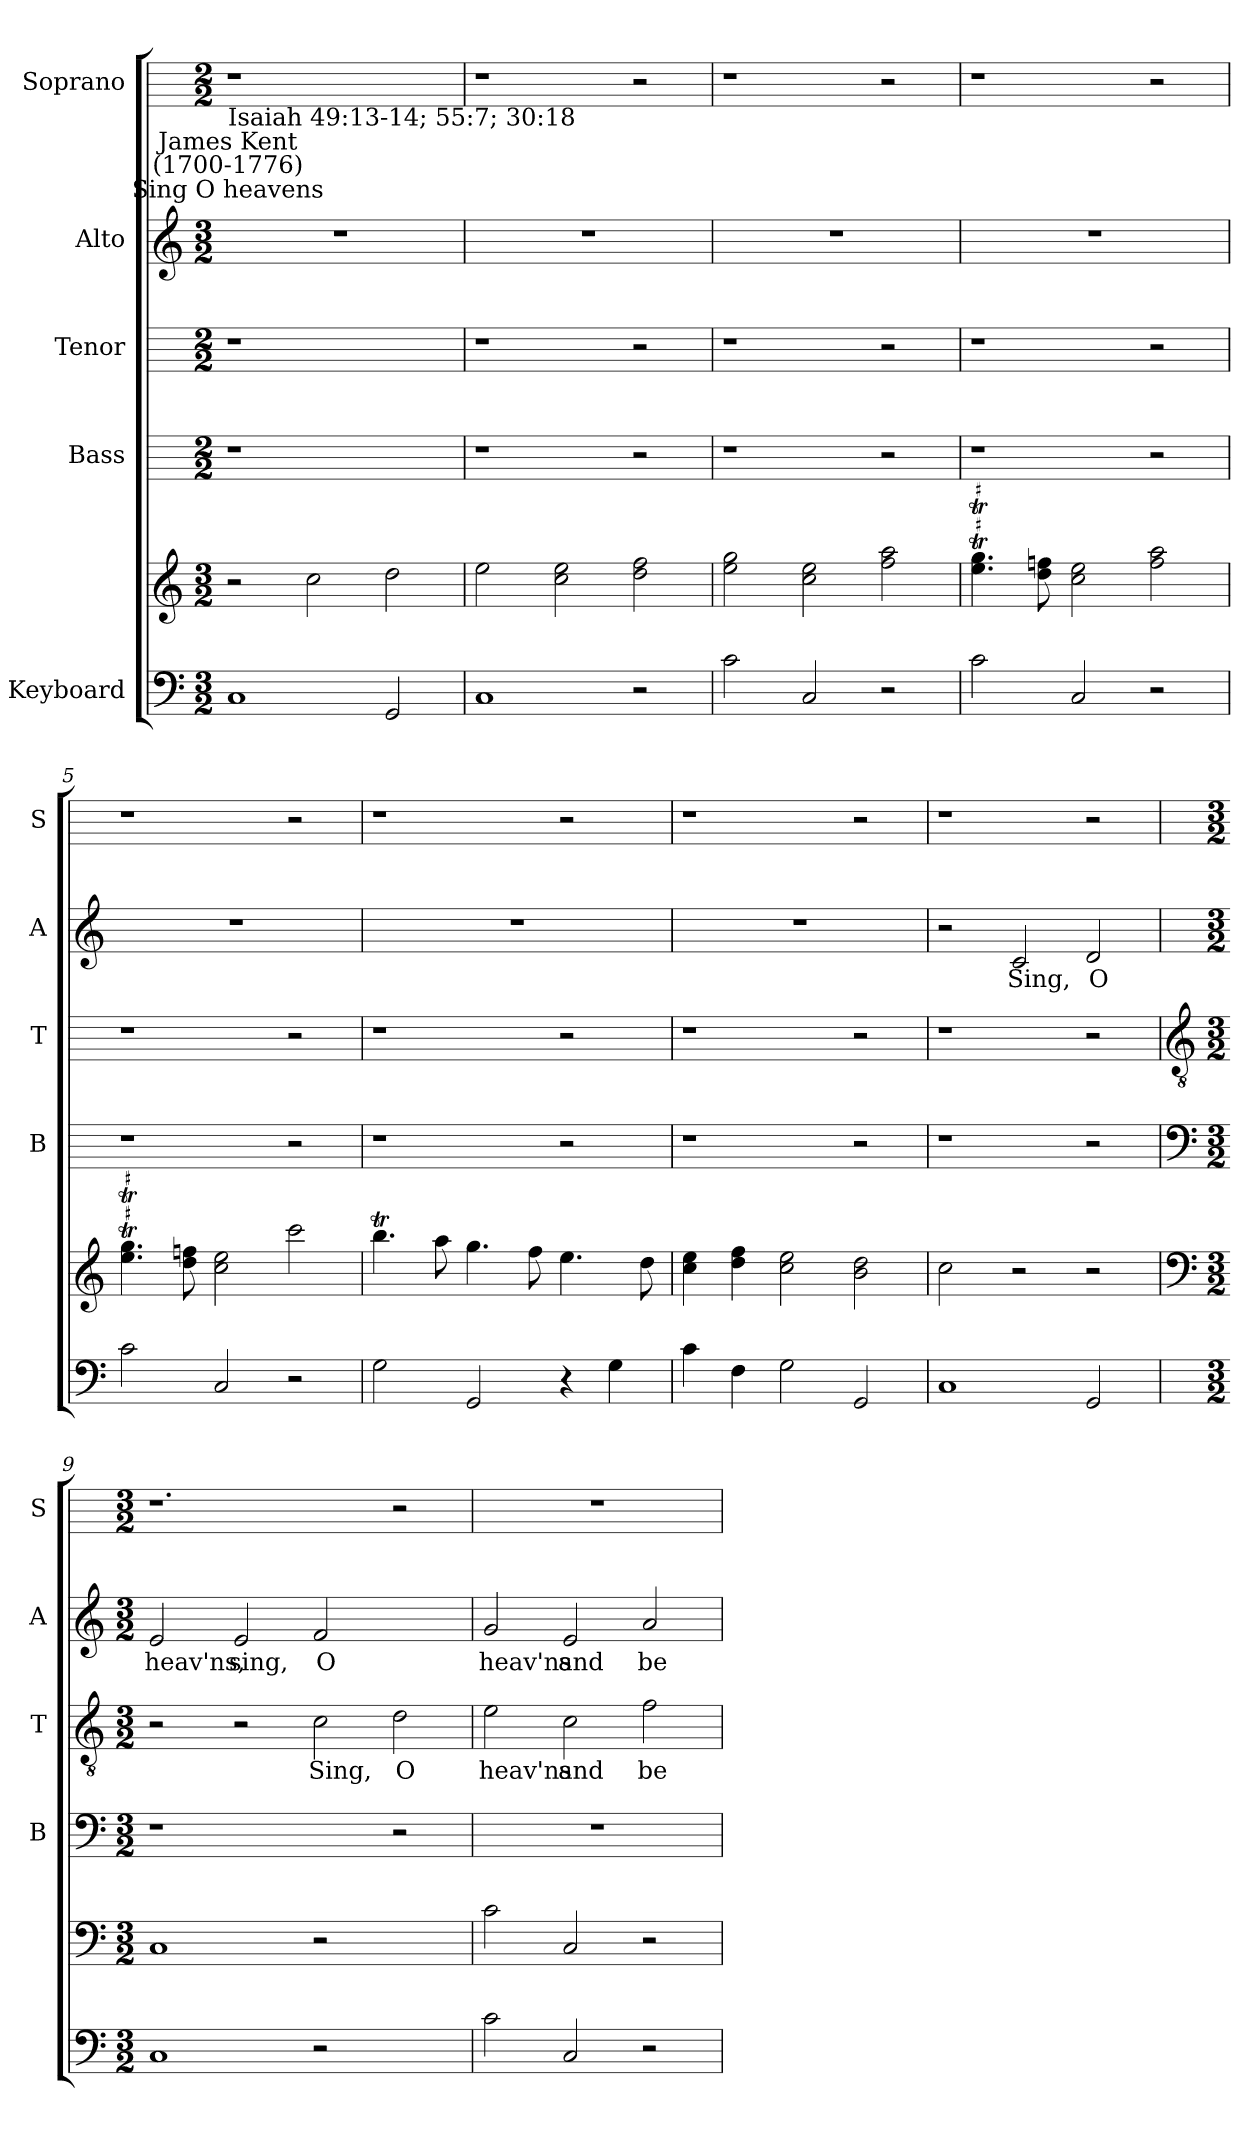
**kern	**kern	**kern	**kern	**text	**kern	**text	**kern
*part5	*part5	*part4	*part3	*part3	*part2	*part2	*part1
*staff6	*staff5	*staff4	*staff3	*staff3	*staff2	*staff2	*staff1
*I"Keyboard	*	*I"Bass	*I"Tenor	*	*I"Alto	*	*I"Soprano
*	*	*I'B	*I'T	*	*I'A	*	*I'S
*clefF4	*clefG2	*	*	*	*clefG2	*	*
*k[]	*k[]	*	*	*	*k[]	*	*
*C:	*C:	*	*	*	*C:	*	*
*M3/2	*M3/2	*M2/2	*M2/2	*	*M3/2	*	*M2/2
=1	=1	=1	=1	=1	=1	=1	=1
!	!	!	!	!	!LO:TX:a:cj:t=Sing O heavens	!	!
!	!	!	!	!	!LO:TX:a:cj:t=James Kent\n(1700-1776)	!	!
!	!	!	!	!	!LO:TX:a:t=Isaiah 49&colon;13-14; 55&colon;7; 30&colon;18	!	!
!	!	!	!	!	!LO:N:vis=1	!	!
1C	2r	1r	1r	.	1.r	.	1r
.	2cc	.	.	.	.	.	.
2GG	2dd	2ryy	2ryy	.	.	.	2ryy
=2	=2	=2	=2	=2	=2	=2	=2
!	!	!	!	!	!LO:N:vis=1	!	!
1C	2ee	1r	1r	.	1.r	.	1r
.	2cc 2ee	.	.	.	.	.	.
2r	2dd 2ff	2r	2r	.	.	.	2r
=3	=3	=3	=3	=3	=3	=3	=3
!	!	!	!	!	!LO:N:vis=1	!	!
2c	2ee 2gg	1r	1r	.	1.r	.	1r
2C	2cc 2ee	.	.	.	.	.	.
2r	2ff 2aa	2r	2r	.	.	.	2r
=4	=4	=4	=4	=4	=4	=4	=4
!	!	!	!	!	!LO:N:vis=1	!	!
2c	4.eeT 4.ggT	1r	1r	.	1.r	.	1r
.	8dd 8ff	.	.	.	.	.	.
2C	2cc 2ee	.	.	.	.	.	.
2r	2ff 2aa	2r	2r	.	.	.	2r
=5	=5	=5	=5	=5	=5	=5	=5
!	!	!	!	!	!LO:N:vis=1	!	!
2c	4.eeT 4.ggT	1r	1r	.	1.r	.	1r
.	8dd 8ff	.	.	.	.	.	.
2C	2cc 2ee	.	.	.	.	.	.
2r	2ccc	2r	2r	.	.	.	2r
=6	=6	=6	=6	=6	=6	=6	=6
!	!	!	!	!	!LO:N:vis=1	!	!
2G	4.bbt	1r	1r	.	1.r	.	1r
.	8aa	.	.	.	.	.	.
2GG	4.gg	.	.	.	.	.	.
.	8ff	.	.	.	.	.	.
4r	4.ee	2r	2r	.	.	.	2r
4G	.	.	.	.	.	.	.
.	8dd	.	.	.	.	.	.
=7	=7	=7	=7	=7	=7	=7	=7
!	!	!	!	!	!LO:N:vis=1	!	!
4c	4cc 4ee	1r	1r	.	1.r	.	1r
4F	4dd 4ff	.	.	.	.	.	.
2G	2cc 2ee	.	.	.	.	.	.
2GG	2b 2dd	2r	2r	.	.	.	2r
=8	=8	=8	=8	=8	=8	=8	=8
1C	2cc	1r	1r	.	2r	.	1r
!	!	!	!	!	!	!LO:LY:b	!
.	2r	.	.	.	2c	Sing,	.
!	!	!	!	!	!	!LO:LY:b	!
2GG	2r	2r	2r	.	2d	O	2r
!!LO:LB:g=z
=9	=9	=9	=9	=9	=9	=9	=9
*	*clefF4	*clefF4	*clefGv2	*	*	*	*
*k[]	*k[]	*k[]	*k[]	*	*	*	*
*C:	*C:	*C:	*C:	*	*	*	*
*M3/2	*M3/2	*M3/2	*M3/2	*	*M3/2	*	*M3/2
!	!	!LO:N:vis=1	!	!	!	!LO:LY:b	!
1C	1C	1.r	2r	.	2e	heav'ns,	1.r
!	!	!	!	!	!	!LO:LY:b	!
.	.	.	2r	.	2e	sing,	.
!	!	!	!	!LO:LY:b	!	!LO:LY:b	!
2r	2r	.	2c	Sing,	2f	O	.
!	!	!	!	!LO:LY:b	!	!	!
2ryy	2ryy	2r	2d	O	2ryy	.	2r
=10	=10	=10	=10	=10	=10	=10	=10
!	!	!LO:N:vis=1	!	!LO:LY:b	!	!LO:LY:b	!
2c	2c	1.r	2e	heav'ns	2g	heav'ns	1.r
!	!	!	!	!LO:LY:b	!	!LO:LY:b	!
2C	2C	.	2c	and	2e	and	.
!	!	!	!	!LO:LY:b	!	!LO:LY:b	!
2r	2r	.	2f	be	2a	be	.
=	=	=	=	=	=	=	=
*-	*-	*-	*-	*-	*-	*-	*-
